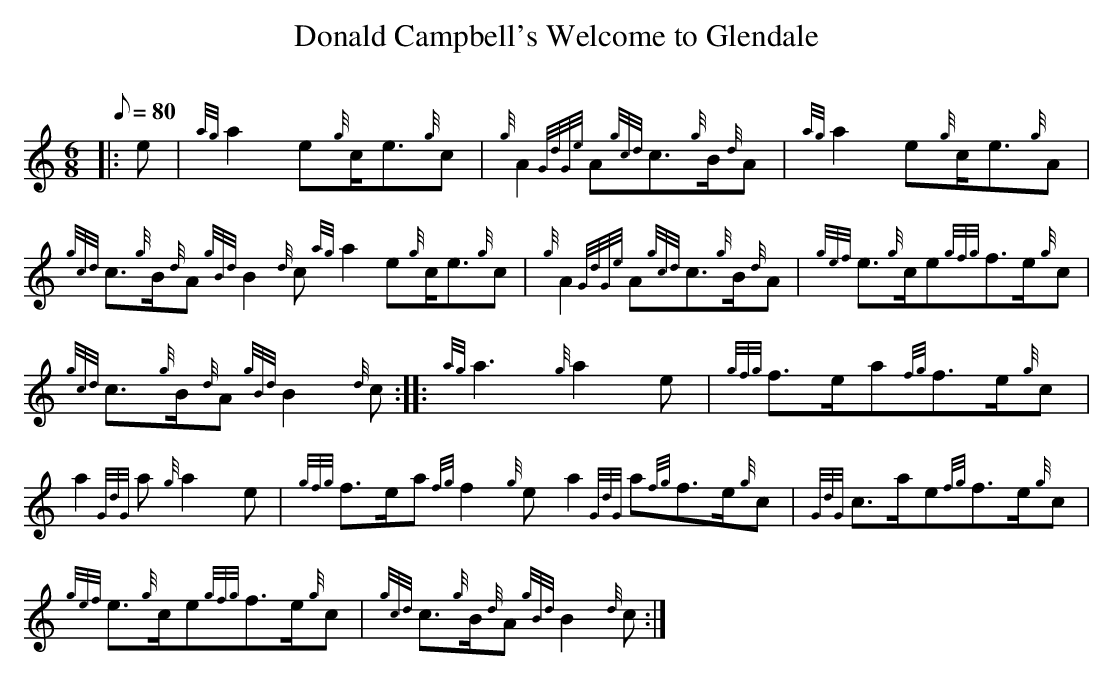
X:1
T:Donald Campbell's Welcome to Glendale
M:6/8
L:1/8
Q:80
C:
K:HP
|: e | \
{ag}a2e{g}c/2e3/2{g}c | \
{g}A2{GdGe}A{gcd}c3/2{g}B/2{d}A | \
{ag}a2e{g}c/2e3/2{g}A |
{gcd}c3/2{g}B/2{d}A{gBd}B2{d}c{ag}a2e{g}c/2e3/2{g}c | \
{g}A2{GdGe}A{gcd}c3/2{g}B/2{d}A | \
{gef}e3/2{g}c/2e{gfg}f3/2e/2{g}c |
{gcd}c3/2{g}B/2{d}A{gBd}B2{d}c :: \
{ag}a3{g}a2e | \
{gfg}f3/2e/2a{fg}f3/2e/2{g}c |
a2{GdG}a{g}a2e | \
{gfg}f3/2e/2a{fg}f2{g}ea2{GdG}a{fg}f3/2e/2{g}c | \
{GdG}c3/2a/2e{fg}f3/2e/2{g}c |
{gef}e3/2{g}c/2e{gfg}f3/2e/2{g}c | \
{gcd}c3/2{g}B/2{d}A{gBd}B2{d}c :|
